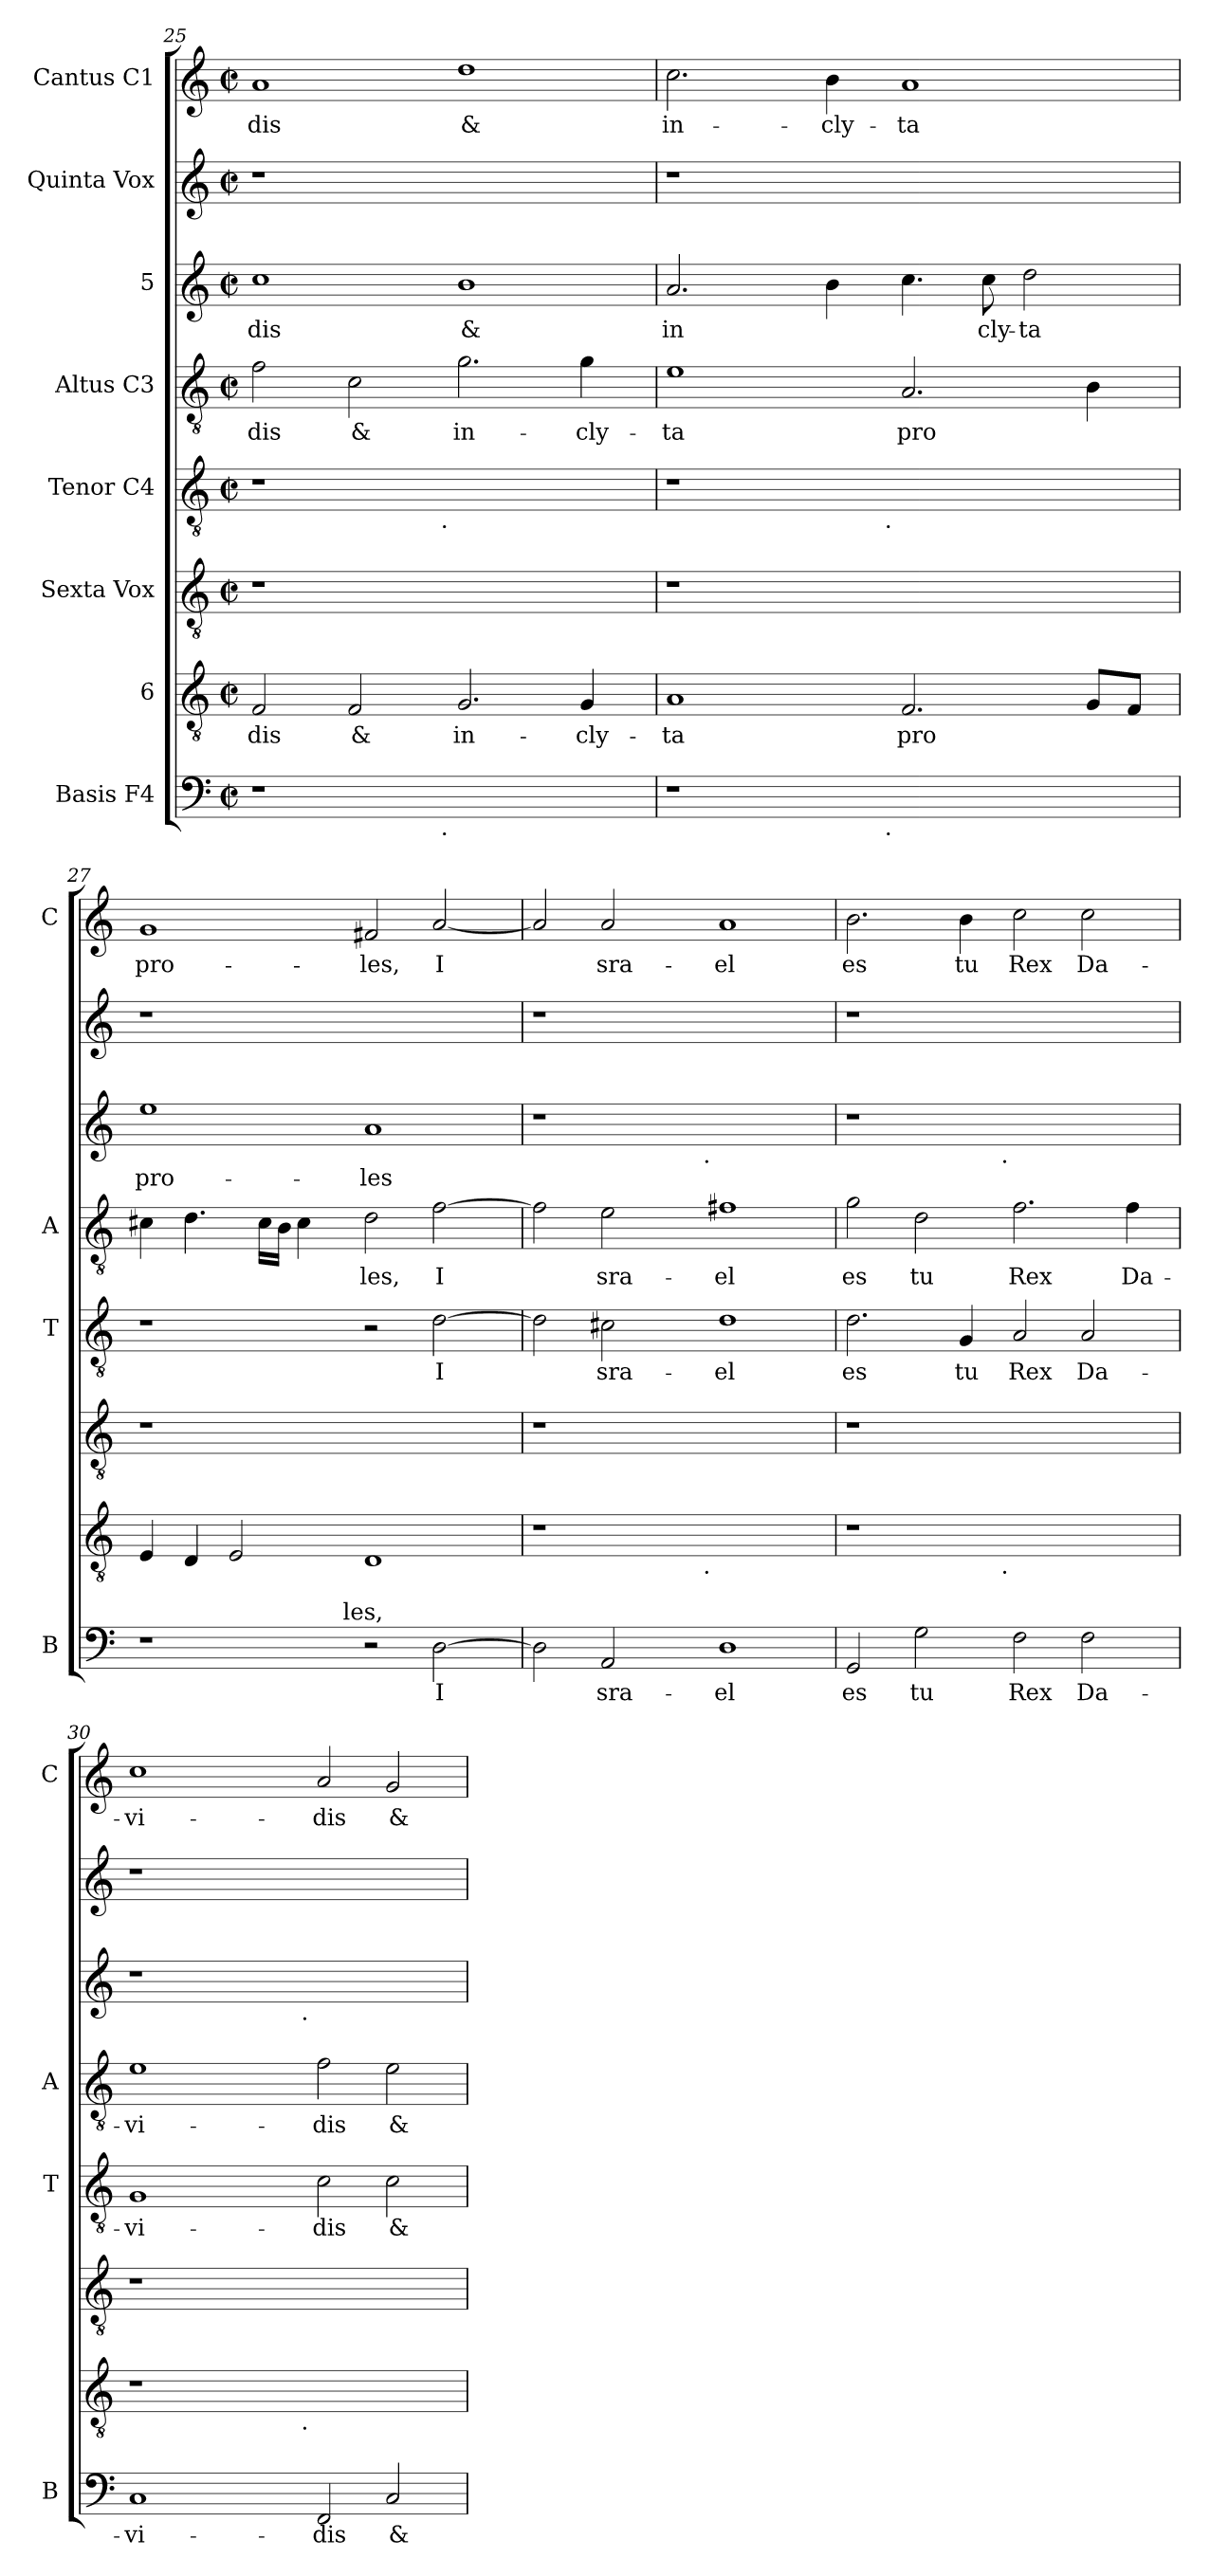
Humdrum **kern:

**kern	**text	**kern	**text	**kern	**kern	**text	**kern	**text	**kern	**text	**kern	**kern	**text
*part8	*part8	*part7	*part7	*part6	*part5	*part5	*part4	*part4	*part3	*part3	*part2	*part1	*part1
*staff8	*staff8	*staff7	*staff7	*staff6	*staff5	*staff5	*staff4	*staff4	*staff3	*staff3	*staff2	*staff1	*staff1
*I"Basis  F4	*	*I"6	*	*I"Sexta  Vox	*I"Tenor  C4	*	*I"Altus  C3	*	*I"5	*	*I"Quinta  Vox	*I"Cantus  C1	*
*I'B	*	*	*	*	*I'T	*	*I'A	*	*	*	*	*I'C	*
*clefF4	*	*clefGv2	*	*clefGv2	*clefGv2	*	*clefGv2	*	*clefG2	*	*clefG2	*clefG2	*
*k[]	*	*k[]	*	*k[]	*k[]	*	*k[]	*	*k[]	*	*k[]	*k[]	*
*C:	*	*C:	*	*C:	*C:	*	*C:	*	*C:	*	*C:	*C:	*
*M2/2	*	*M2/2	*	*M2/2	*M2/2	*	*M2/2	*	*M2/2	*	*M2/2	*M2/2	*
*met(c|)	*	*met(c|)	*	*met(c|)	*met(c|)	*	*met(c|)	*	*met(c|)	*	*met(c|)	*met(c|)	*
=25	=25	=25	=25	=25	=25	=25	=25	=25	=25	=25	=25	=25	=25
!	!	!	!LO:LY:b:cj	!	!	!	!	!LO:LY:b:cj	!	!LO:LY:b:cj	!	!	!LO:LY:b:cj
*^	*	*	*	*	*^	*	*	*	*	*	*	*	*
1r	2ryy	.	2F/	-dis	1r	1r	2ryy	.	2f\	-dis	1cc	-dis	1r	1a	-dis
!	!	!	!	!LO:LY:b:cj	!	!	!	!	!	!LO:LY:b:cj	!	!	!	!	!
.	4...ryy	.	2F/	&	.	.	4...ryy	.	2c\	&	.	.	.	.	.
!	!	!	!	!	!	!	!LO:TX:b:t=.	!	!	!	!	!	!	!	!
!	!LO:TX:b:t=.	!	!	!	!	!	!	!	!	!	!	!	!	!	!
.	1ryy	.	.	.	.	.	1ryy	.	.	.	.	.	.	.	.
!	!	!	!	!LO:LY:b:cj	!	!	!	!	!	!LO:LY:b:cj	!	!LO:LY:b:cj	!	!	!LO:LY:b:cj
1ryy	.	.	2.G/	in-	1ryy	1ryy	.	.	2.g\	in-	1b	&	1ryy	1dd	&
!	!	!	!	!LO:LY:b:cj	!	!	!	!	!	!LO:LY:b:cj	!	!	!	!	!
.	.	.	4G/	-cly-	.	.	.	.	4g\	-cly-	.	.	.	.	.
.	32ryy	.	.	.	.	.	32ryy	.	.	.	.	.	.	.	.
=26	=26	=26	=26	=26	=26	=26	=26	=26	=26	=26	=26	=26	=26	=26	=26
!	!	!	!	!LO:LY:b:cj	!	!	!	!	!	!LO:LY:b:cj	!	!LO:LY:b:cj	!	!	!LO:LY:b:cj
1r	2ryy	.	1A	-ta	1r	1r	2ryy	.	1e	-ta	2.a/	in-	1r	2.cc\	in-
.	4...ryy	.	.	.	.	.	4...ryy	.	.	.	.	.	.	.	.
!	!	!	!	!	!	!	!	!	!	!	!	!LO:LY:b:cj	!	!	!LO:LY:b:cj
.	.	.	.	.	.	.	.	.	.	.	4b\	--	.	4b\	-cly-
!	!	!	!	!	!	!	!LO:TX:b:t=.	!	!	!	!	!	!	!	!
!	!LO:TX:b:t=.	!	!	!	!	!	!	!	!	!	!	!	!	!	!
.	1ryy	.	.	.	.	.	1ryy	.	.	.	.	.	.	.	.
!	!	!	!	!LO:LY:b:cj	!	!	!	!	!	!LO:LY:b:cj	!	!LO:LY:b:cj	!	!	!LO:LY:b:cj
1ryy	.	.	2.F/	pro-	1ryy	1ryy	.	.	2.A/	pro-	4.cc\	--	1ryy	1a	-ta
!	!	!	!	!	!	!	!	!	!	!	!	!LO:LY:b:cj	!	!	!
.	.	.	.	.	.	.	.	.	.	.	8cc\	-cly-	.	.	.
!	!	!	!	!	!	!	!	!	!	!	!	!LO:LY:b:cj	!	!	!
.	.	.	.	.	.	.	.	.	.	.	2dd\	-ta	.	.	.
!	!	!	!	!LO:LY:b:cj	!	!	!	!	!	!LO:LY:b:cj	!	!	!	!	!
.	.	.	8G/L	--	.	.	.	.	4B\	--	.	.	.	.	.
!	!	!	!	!LO:LY:b:cj	!	!	!	!	!	!	!	!	!	!	!
.	.	.	8F/J	--	.	.	.	.	.	.	.	.	.	.	.
.	32ryy	.	.	.	.	.	32ryy	.	.	.	.	.	.	.	.
!!LO:PB:g=z
=27	=27	=27	=27	=27	=27	=27	=27	=27	=27	=27	=27	=27	=27	=27	=27
!	!	!	!	!LO:LY:b:cj	!	!	!	!	!	!LO:LY:b:cj	!	!LO:LY:b:cj	!	!	!LO:LY:b:cj
*	*	*	*	*	*	*v	*v	*	*	*	*	*	*	*	*
1r	2ryy	.	4E/	--	1r	1r	.	4c#X\	--	1ee	pro-	1r	1g	pro-
!	!	!	!	!LO:LY:b:cj	!	!	!	!	!LO:LY:b:cj	!	!	!	!	!
.	.	.	4D/	--	.	.	.	4.d\	--	.	.	.	.	.
!	!	!	!	!LO:LY:b:cj	!	!	!	!	!	!	!	!	!	!
.	4ryy	.	2E/	--	.	.	.	.	.	.	.	.	.	.
!	!	!	!	!	!	!	!	!	!LO:LY:b:cj	!	!	!	!	!
.	.	.	.	.	.	.	.	16c#\L	--	.	.	.	.	.
!	!	!	!	!	!	!	!	!	!LO:LY:b:cj	!	!	!	!	!
.	.	.	.	.	.	.	.	16B\J	--	.	.	.	.	.
!	!	!	!	!	!	!	!	!	!LO:LY:b:cj	!	!	!	!	!
.	8ryy	.	.	.	.	.	.	4c#\	--	.	.	.	.	.
.	32.ryy	.	.	.	.	.	.	.	.	.	.	.	.	.
!	!LO:TX:a:t=les,	!	!	!	!	!	!	!	!	!	!	!	!	!
.	1ryy	.	.	.	.	.	.	.	.	.	.	.	.	.
!	!	!	!	!LO:LY:b:cj	!	!	!	!	!LO:LY:b:cj	!	!LO:LY:b:cj	!	!	!LO:LY:b:cj
2r	.	.	1D	--	1ryy	2r	.	2d\	-les,	1a	-les	1ryy	2f#X/	-les,
!	!	!LO:LY:b:cj	!	!	!	!	!LO:LY:b:cj	!	!LO:LY:b:cj	!	!	!	!	!LO:LY:b:cj
[>2D\	.	I-	.	.	.	[>2d\	I-	[>2f\	I-	.	.	.	[<2a/	I-
.	16ryy	.	.	.	.	.	.	.	.	.	.	.	.	.
.	64ryy	.	.	.	.	.	.	.	.	.	.	.	.	.
=28	=28	=28	=28	=28	=28	=28	=28	=28	=28	=28	=28	=28	=28	=28
!	!	!LO:LY:b:cj	!	!	!	!	!LO:LY:b:cj	!	!LO:LY:b:cj	!	!	!	!	!LO:LY:b:cj
*v	*v	*	*^	*	*	*	*	*	*	*^	*	*	*	*
2D\]	--	1r	2ryy	.	1r	2d\]	--	2f\]	--	1r	2ryy	.	1r	2a/]	--
!	!LO:LY:b:cj	!	!	!	!	!	!LO:LY:b:cj	!	!LO:LY:b:cj	!	!	!	!	!	!LO:LY:b:cj
2AA/	-sra-	.	4ryy	.	.	2c#X\	-sra-	2e\	-sra-	.	4ryy	.	.	2a/	-sra-
.	.	.	8ryy	.	.	.	.	.	.	.	8ryy	.	.	.	.
.	.	.	16ryy	.	.	.	.	.	.	.	16ryy	.	.	.	.
.	.	.	64ryy	.	.	.	.	.	.	.	64ryy	.	.	.	.
!	!	!	!	!	!	!	!	!	!	!	!LO:TX:b:t=.	!	!	!	!
!	!	!	!LO:TX:b:t=.	!	!	!	!	!	!	!	!	!	!	!	!
.	.	.	1ryy	.	.	.	.	.	.	.	1ryy	.	.	.	.
!	!LO:LY:b:cj	!	!	!	!	!	!LO:LY:b:cj	!	!LO:LY:b:cj	!	!	!	!	!	!LO:LY:b:cj
1D	-el	1ryy	.	.	1ryy	1d	-el	1f#X	-el	1ryy	.	.	1ryy	1a	-el
.	.	.	32.ryy	.	.	.	.	.	.	.	32.ryy	.	.	.	.
=29	=29	=29	=29	=29	=29	=29	=29	=29	=29	=29	=29	=29	=29	=29	=29
!	!LO:LY:b:cj	!	!	!	!	!	!LO:LY:b:cj	!	!LO:LY:b:cj	!	!	!	!	!	!LO:LY:b:cj
2GG/	es	1r	2ryy	.	1r	2.d\	es	2g\	es	1r	2ryy	.	1r	2.b\	es
!	!LO:LY:b:cj	!	!	!	!	!	!	!	!LO:LY:b:cj	!	!	!	!	!	!
2G\	tu	.	4...ryy	.	.	.	.	2d\	tu	.	4...ryy	.	.	.	.
!	!	!	!	!	!	!	!LO:LY:b:cj	!	!	!	!	!	!	!	!LO:LY:b:cj
.	.	.	.	.	.	4G/	tu	.	.	.	.	.	.	4b\	tu
!	!	!	!	!	!	!	!	!	!	!	!LO:TX:b:t=.	!	!	!	!
!	!	!	!LO:TX:b:t=.	!	!	!	!	!	!	!	!	!	!	!	!
.	.	.	1ryy	.	.	.	.	.	.	.	1ryy	.	.	.	.
!	!LO:LY:b:cj	!	!	!	!	!	!LO:LY:b:cj	!	!LO:LY:b:cj	!	!	!	!	!	!LO:LY:b:cj
2F\	Rex	1ryy	.	.	1ryy	2A/	Rex	2.f\	Rex	1ryy	.	.	1ryy	2cc\	Rex
!	!LO:LY:b:cj	!	!	!	!	!	!LO:LY:b:cj	!	!	!	!	!	!	!	!LO:LY:b:cj
2F\	Da-	.	.	.	.	2A/	Da-	.	.	.	.	.	.	2cc\	Da-
!	!	!	!	!	!	!	!	!	!LO:LY:b:cj	!	!	!	!	!	!
.	.	.	.	.	.	.	.	4f\	Da-	.	.	.	.	.	.
.	.	.	32ryy	.	.	.	.	.	.	.	32ryy	.	.	.	.
=30	=30	=30	=30	=30	=30	=30	=30	=30	=30	=30	=30	=30	=30	=30	=30
!	!LO:LY:b:cj	!	!	!	!	!	!LO:LY:b:cj	!	!LO:LY:b:cj	!	!	!	!	!	!LO:LY:b:cj
1C	-vi-	1r	2ryy	.	1r	1G	-vi-	1e	-vi-	1r	2ryy	.	1r	1cc	-vi-
.	.	.	4ryy	.	.	.	.	.	.	.	4ryy	.	.	.	.
.	.	.	8ryy	.	.	.	.	.	.	.	8ryy	.	.	.	.
.	.	.	16ryy	.	.	.	.	.	.	.	16ryy	.	.	.	.
.	.	.	64ryy	.	.	.	.	.	.	.	64ryy	.	.	.	.
!	!	!	!	!	!	!	!	!	!	!	!LO:TX:b:t=.	!	!	!	!
!	!	!	!LO:TX:b:t=.	!	!	!	!	!	!	!	!	!	!	!	!
.	.	.	1ryy	.	.	.	.	.	.	.	1ryy	.	.	.	.
!	!LO:LY:b:cj	!	!	!	!	!	!LO:LY:b:cj	!	!LO:LY:b:cj	!	!	!	!	!	!LO:LY:b:cj
2FF/	-dis	1ryy	.	.	1ryy	2c\	-dis	2f\	-dis	1ryy	.	.	1ryy	2a/	-dis
!	!LO:LY:b:cj	!	!	!	!	!	!LO:LY:b:cj	!	!LO:LY:b:cj	!	!	!	!	!	!LO:LY:b:cj
2C/	&	.	.	.	.	2c\	&	2e\	&	.	.	.	.	2g/	&
.	.	.	32.ryy	.	.	.	.	.	.	.	32.ryy	.	.	.	.
*	*	*v	*v	*	*	*	*	*	*	*v	*v	*	*	*	*
=	=	=	=	=	=	=	=	=	=	=	=	=	=
*-	*-	*-	*-	*-	*-	*-	*-	*-	*-	*-	*-	*-	*-
